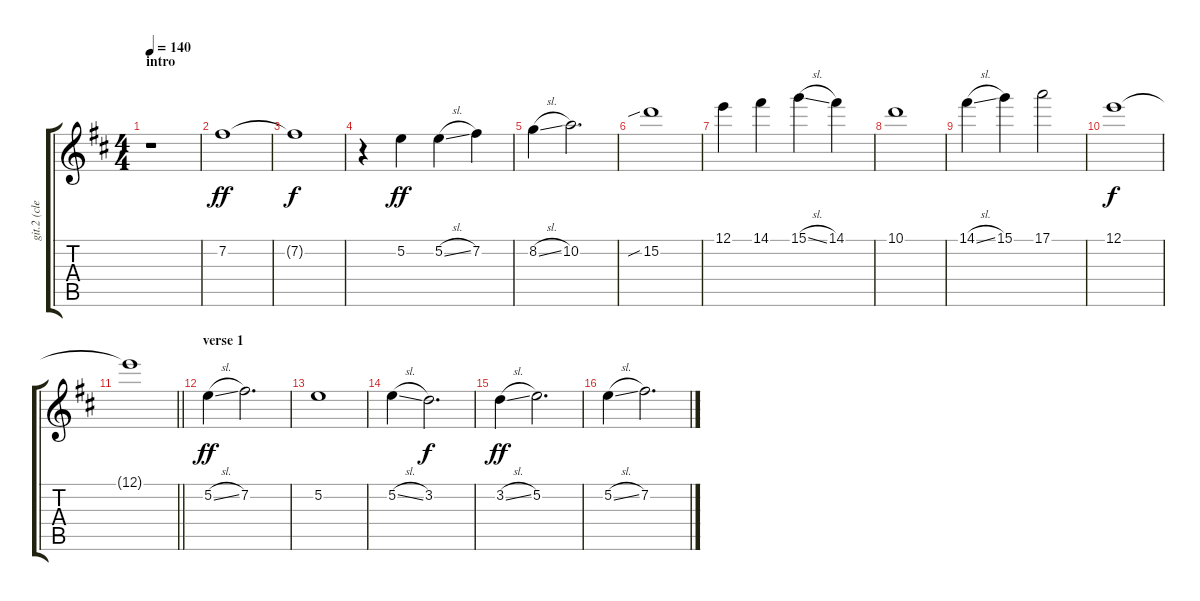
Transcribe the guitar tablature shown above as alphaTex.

\track ("git.2 (clean)" "git.2 (cle") {instrument electricguitarjazz}
\staff {score tabs}
\tuning (E4 B3 G3 D3 A2 E2) {hide}
\ts (4 4)
\section ("" "intro")
\tempo 140
\clef g2
\ks d
r.1{dy ff instrument electricguitarjazz} |
7.2.1 |
7.2{t}.1{dy f} |
r.4 5.2.4{dy ff} 5.2{sl}.4 7.2.4 |
8.2{sl}.4 10.2.2{d} |
15.2{sib}.1 |
12.1.4 14.1.4 15.1{sl}.4 14.1.4 |
10.1.1 |
14.1{sl}.4 15.1.4 17.1.2 |
12.1.1{dy f} |
\barLineRight lightlight
12.1{t}.1 |
\section ("" "verse 1")
5.2{sl}.4{dy ff} 7.2.2{d} |
5.2.1 |
5.2{sl}.4 3.2.2{d dy f} |
3.2{sl}.4{dy ff} 5.2.2{d} |
5.2{sl}.4 7.2.2{d}
